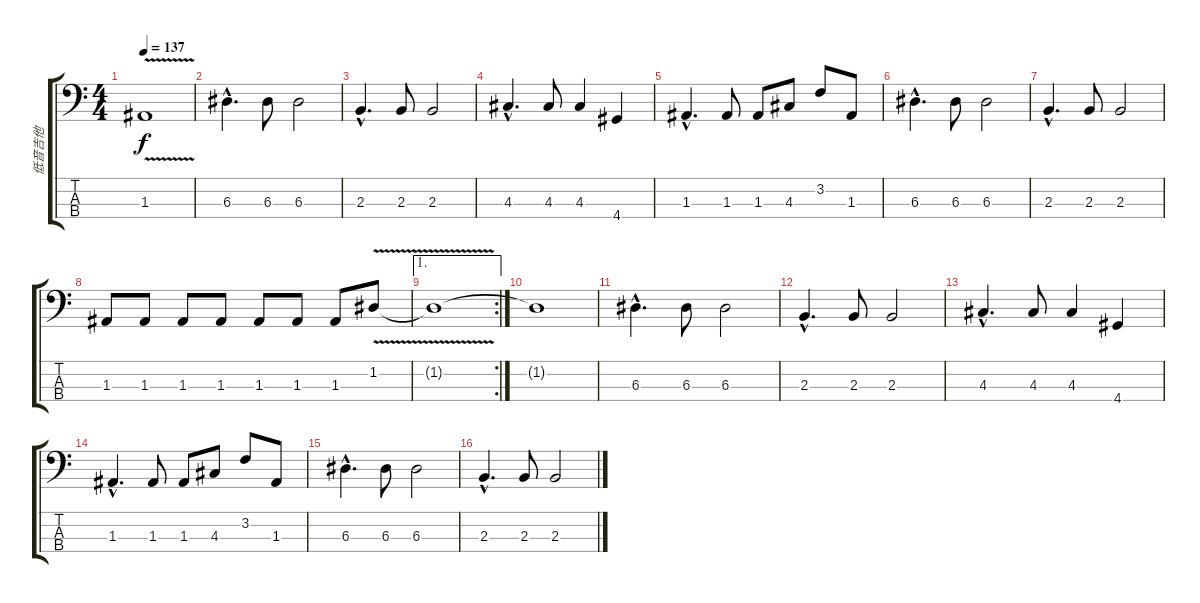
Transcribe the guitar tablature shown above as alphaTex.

\track ("低音吉他" "低音吉他") {instrument electricbassfinger}
\staff {score tabs}
\tuning (G2 D2 A1 E1) {hide}
\ts (4 4)
\tempo 137
\clef f4
\ks c
1.3{v}.1{dy f} |
6.3{hac}.4{d} 6.3.8 6.3.2 |
2.3{hac}.4{d} 2.3.8 2.3.2 |
4.3{hac}.4{d} 4.3.8 4.3.4 4.4.4 |
1.3{hac}.4{d} 1.3.8 1.3.8 4.3.8 3.2.8 1.3.8 |
6.3{hac}.4{d} 6.3.8 6.3.2 |
2.3{hac}.4{d} 2.3.8 2.3.2 |
1.3.8 1.3.8 1.3.8 1.3.8 1.3.8 1.3.8 1.3.8 1.2{v}.8 |
\ae 1
\rc 2
1.2{t}.1 |
1.2{t}.1 |
6.3{hac}.4{d} 6.3.8 6.3.2 |
2.3{hac}.4{d} 2.3.8 2.3.2 |
4.3{hac}.4{d} 4.3.8 4.3.4 4.4.4 |
1.3{hac}.4{d} 1.3.8 1.3.8 4.3.8 3.2.8 1.3.8 |
6.3{hac}.4{d} 6.3.8 6.3.2 |
2.3{hac}.4{d} 2.3.8 2.3.2
